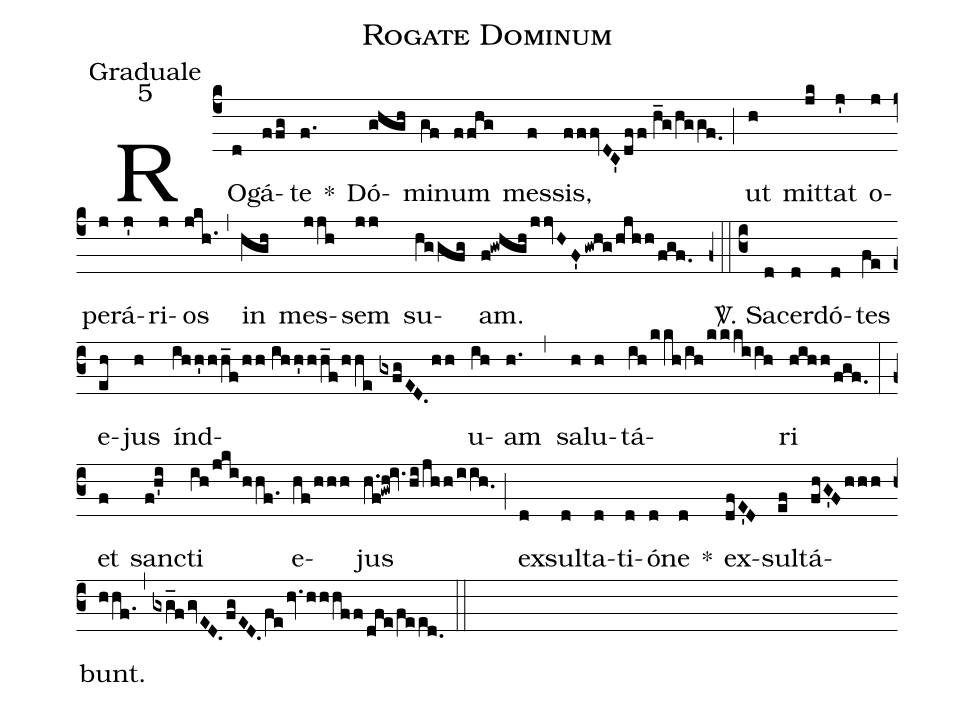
name: Rogate Dominum;
office-part: Graduale;
mode: 5;
%%
(c4) RO(d)gá(ffg)te(f.) *() Dó(ghgh)mi(gf)num(ffhg) mes(f)sis,(fffvDC'dff//h_g/hggf.0) (;) ut(h) mit(jk)tat(j') o(j)pe(j)rá(j')ri(j)os(jkh.1) (,) in(hgh) mes(jjh)sem(jj) su(hggfg)am.(f!gwhgh/jjvHF'gwhg/hjhh/fgf.) (z0::c3)
<sp>V/</sp>. Sa(d)cer(d)dó(d)tes(fe) e(eh)jus(h) índ(ihh'hh_f/hh//ihh'hh_f/hhe//gxfgED.hh)u(ih)am(h.) (,) sa(h)lu(h)tá(ih/kkh/ih/kkkiih)ri(hihh/fgf.) (:)
et(f) sanc(f!h'i)ti(ih/jki/hhf.) e(hf/hhh)jus(h.f!gwh!iv.hi/jhh/iih.0) (;) ex(d)sul(d)ta(d)ti(d)ó(d)ne(d) *() ex(dfE'D)sul(ef)tá(fhG'Fhhh)bunt.(hhf.) (,) (gxg_fgvED.fgED.fehv.hhhff/dfe/feed.0) (::)
